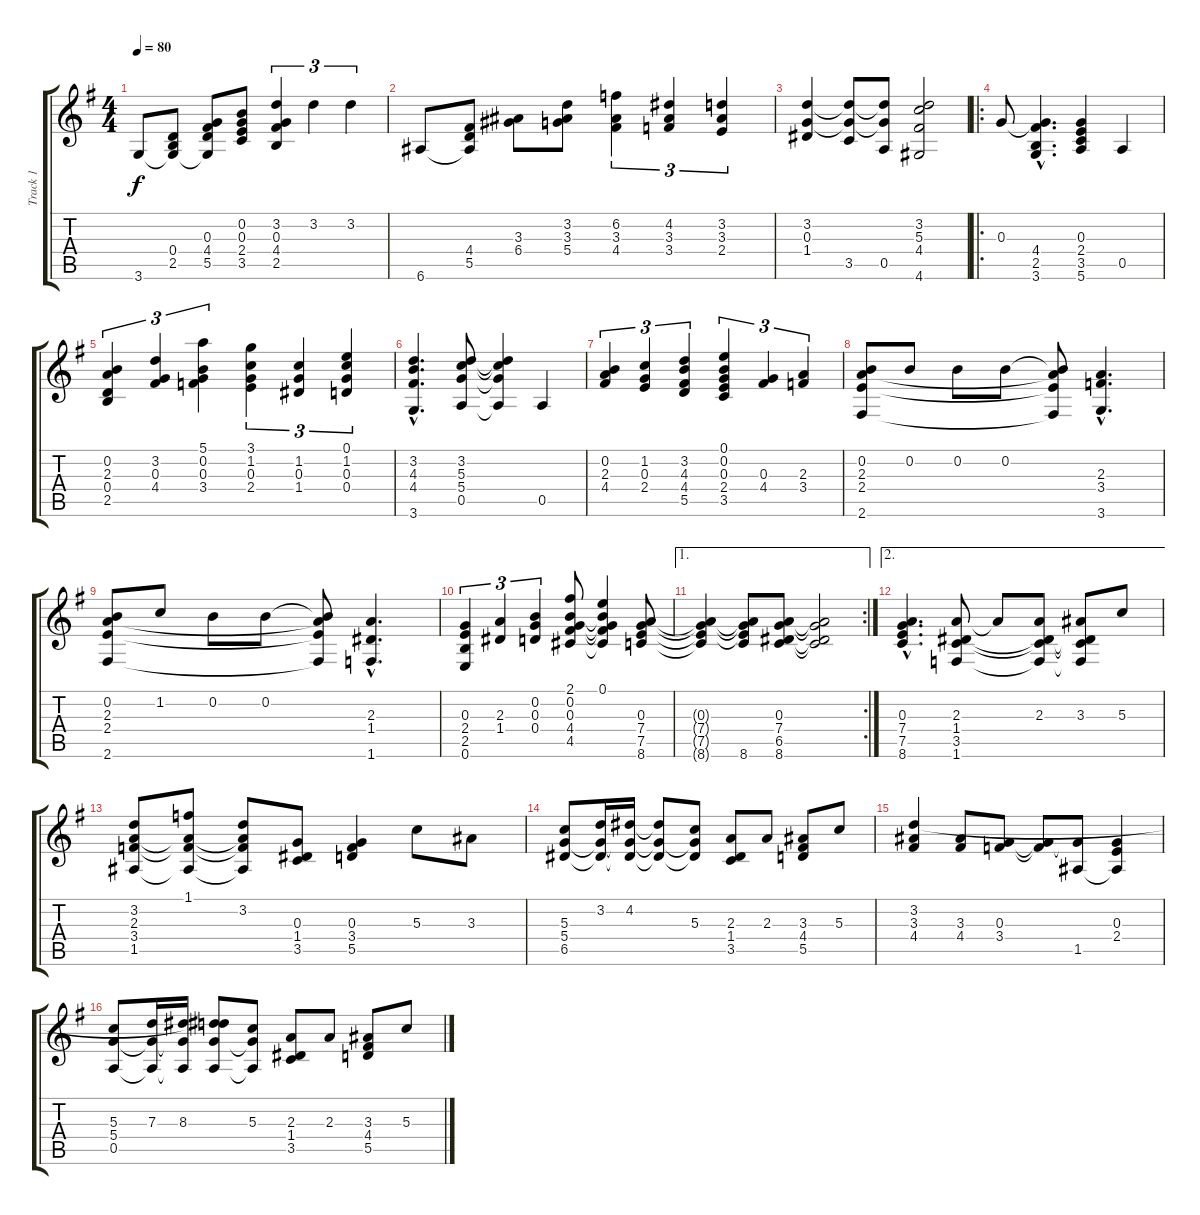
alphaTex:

\track ("Track 1" "Track 1") {instrument acousticguitarnylon}
\staff {score tabs}
\tuning (E4 B3 G3 D3 A2 E2) {hide}
\ts (4 4)
\tempo 80
\clef g2
\ks g
3.6.8{dy f instrument acousticguitarnylon} (0.4 2.5 3.6{t}).8 (0.3 4.4 5.5 3.6{t}).8 (0.2 0.3 2.4 3.5).8 (3.2 0.3 4.4 2.5).4{tu (3 2)} 3.2.4{tu (3 2)} 3.2.4{tu (3 2)} |
6.6.8 (4.4 5.5 6.6{t}).8 (3.3 6.4).8 (3.2 3.3 5.4).8 (6.2 3.3 4.4).4{tu (3 2)} (4.2 3.3 3.4).4{tu (3 2)} (3.2 3.3 2.4).4{tu (3 2)} |
(3.2 0.3 1.4).4 (3.2{t} 0.3{t} 3.5).8 (3.2{t} 0.3{t} 0.5).8 (3.2 5.3 4.4 4.6).2 |
\ro
0.3.8 (0.3{hac t} 4.4{hac} 2.5{hac} 3.6{hac}).4{d} (0.3 2.4 3.5 5.6).4 0.5.4 |
(0.2 2.3 0.4 2.5).4{tu (3 2)} (3.2 0.3 4.4).4{tu (3 2)} (5.1 0.2 0.3 3.4).4{tu (3 2)} (3.1 1.2 0.3 2.4).4{tu (3 2)} (1.2 0.3 1.4).4{tu (3 2)} (0.1 1.2 0.3 0.4).4{tu (3 2)} |
(3.2{hac} 4.3{hac} 4.4{hac} 3.6{hac}).4{d} (3.2 5.3 5.4 0.5).8 (3.2{t} 5.3{t} 5.4{t} 0.5{t}).4 0.5.4 |
(0.2 2.3 4.4).4{tu (3 2)} (1.2 0.3 2.4).4{tu (3 2)} (3.2 4.3 4.4 5.5).4{tu (3 2)} (0.1 0.2 0.3 2.4 3.5).4{tu (3 2)} (0.3 4.4).4{tu (3 2)} (2.3 3.4).4{tu (3 2)} |
(0.2 2.3 2.4 2.6).8 0.2.8 0.2.8 0.2.8 (0.2{t} 2.3{t} 2.4{t} 2.6{t}).8 (2.3{hac} 3.4{hac} 3.6{hac}).4{d} |
(0.2 2.3 2.4 2.6).8 1.2.8 0.2.8 0.2.8 (0.2{t} 2.3{t} 2.4{t} 2.6{t}).8 (2.3{hac} 1.4{hac} 1.6{hac}).4{d} |
(0.3 2.4 2.5 0.6).4{tu (3 2)} (2.3 1.4).4{tu (3 2)} (0.2 0.3 0.4).4{tu (3 2)} (2.1 0.2 0.3 4.4 4.5).8 (0.1 0.2{t} 0.3{t} 4.4{t} 4.5{t}).4 (0.3 7.4 7.5 8.6).8 |
\ae 1
\rc 2
(0.3{t} 7.4{t} 7.5{t} 8.6{t}).4 (0.3{t} 7.4{t} 7.5{t} 8.6).8 (0.3 7.4 6.5 8.6).8 (0.3{t} 7.4{t} 6.5{t} 8.6{t}).2 |
\ae 2
(0.3{hac} 7.4{hac} 7.5{hac} 8.6{hac}).4{d} (2.3 1.4 3.5 1.6).8 2.3{t}.8 (2.3 1.4{t} 3.5{t} 1.6{t}).8 (3.3 1.4{t} 3.5{t} 1.6{t}).8 5.3.8 |
(3.2 2.3 3.4 1.5).8 (1.1 2.3{t} 3.4{t} 1.5{t}).8 (3.2 2.3{t} 3.4{t} 1.5{t}).8 (0.3 1.4 3.5).8 (0.3 3.4 5.5).4 5.3.8 3.3.8 |
(5.3 5.4 6.5).8 (3.2 5.4{t} 6.5{t}).16 (4.2 5.4{t} 6.5{t}).16 (4.2{t} 5.4{t} 6.5{t}).8 (5.3 5.4{t} 6.5{t}).8 (2.3 1.4 3.5).8 2.3.8 (3.3 4.4 5.5).8 5.3.8 |
(3.2 3.3 4.4).4 (3.3 4.4).8 (0.3 3.4).8 (0.3{t} 3.4{t}).8 (0.3{t} 1.5).8 (0.3 2.4 1.5{t}).4 |
(5.3 5.4 0.5).8 (7.3 5.4{t} 0.5{t}).16 (8.3 5.4{t} 0.5{t}).16 (3.2{t} 8.3{t} 5.4{t} 0.5{t}).8 (5.3 5.4{t} 0.5{t}).8 (2.3 1.4 3.5).8 2.3.8 (3.3 4.4 5.5).8 5.3.8
